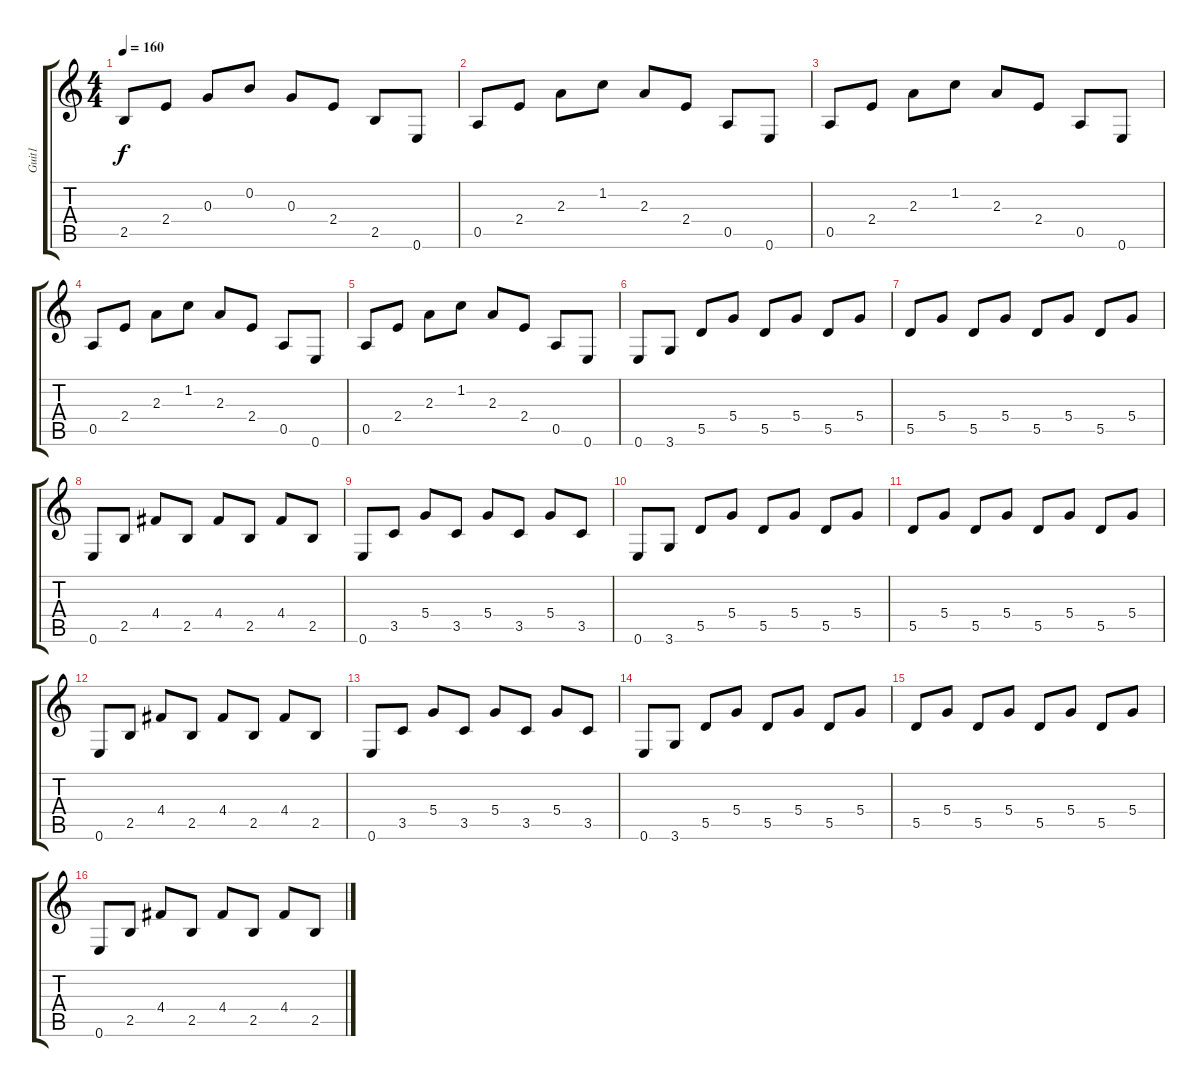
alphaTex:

\track ("Guit1" "Guit1") {instrument overdrivenguitar}
\staff {score tabs}
\tuning (E4 B3 G3 D3 A2 E2) {hide}
\ts (4 4)
\tempo 160
\clef g2
\ks c
2.5.8{dy f} 2.4.8 0.3.8 0.2.8 0.3.8 2.4.8 2.5.8 0.6.8 |
0.5.8{volume 11 balance 3 instrument acousticguitarnylon} 2.4.8 2.3.8 1.2.8 2.3.8 2.4.8 0.5.8 0.6.8 |
0.5.8 2.4.8 2.3.8 1.2.8 2.3.8 2.4.8 0.5.8 0.6.8 |
0.5.8{volume 11 balance 3 instrument acousticguitarnylon} 2.4.8 2.3.8 1.2.8 2.3.8 2.4.8 0.5.8 0.6.8 |
0.5.8 2.4.8 2.3.8 1.2.8 2.3.8 2.4.8 0.5.8 0.6.8 |
0.6.8{volume 11} 3.6.8 5.5.8 5.4.8 5.5.8 5.4.8 5.5.8 5.4.8 |
5.5.8 5.4.8 5.5.8 5.4.8 5.5.8 5.4.8 5.5.8 5.4.8 |
0.6.8 2.5.8 4.4.8 2.5.8 4.4.8 2.5.8 4.4.8 2.5.8 |
0.6.8 3.5.8 5.4.8 3.5.8 5.4.8 3.5.8 5.4.8 3.5.8 |
0.6.8 3.6.8 5.5.8 5.4.8 5.5.8 5.4.8 5.5.8 5.4.8 |
5.5.8 5.4.8 5.5.8 5.4.8 5.5.8 5.4.8 5.5.8 5.4.8 |
0.6.8 2.5.8 4.4.8 2.5.8 4.4.8 2.5.8 4.4.8 2.5.8 |
0.6.8 3.5.8 5.4.8 3.5.8 5.4.8 3.5.8 5.4.8 3.5.8 |
0.6.8 3.6.8 5.5.8 5.4.8 5.5.8 5.4.8 5.5.8 5.4.8 |
5.5.8 5.4.8 5.5.8 5.4.8 5.5.8 5.4.8 5.5.8 5.4.8 |
0.6.8 2.5.8 4.4.8 2.5.8 4.4.8 2.5.8 4.4.8 2.5.8
